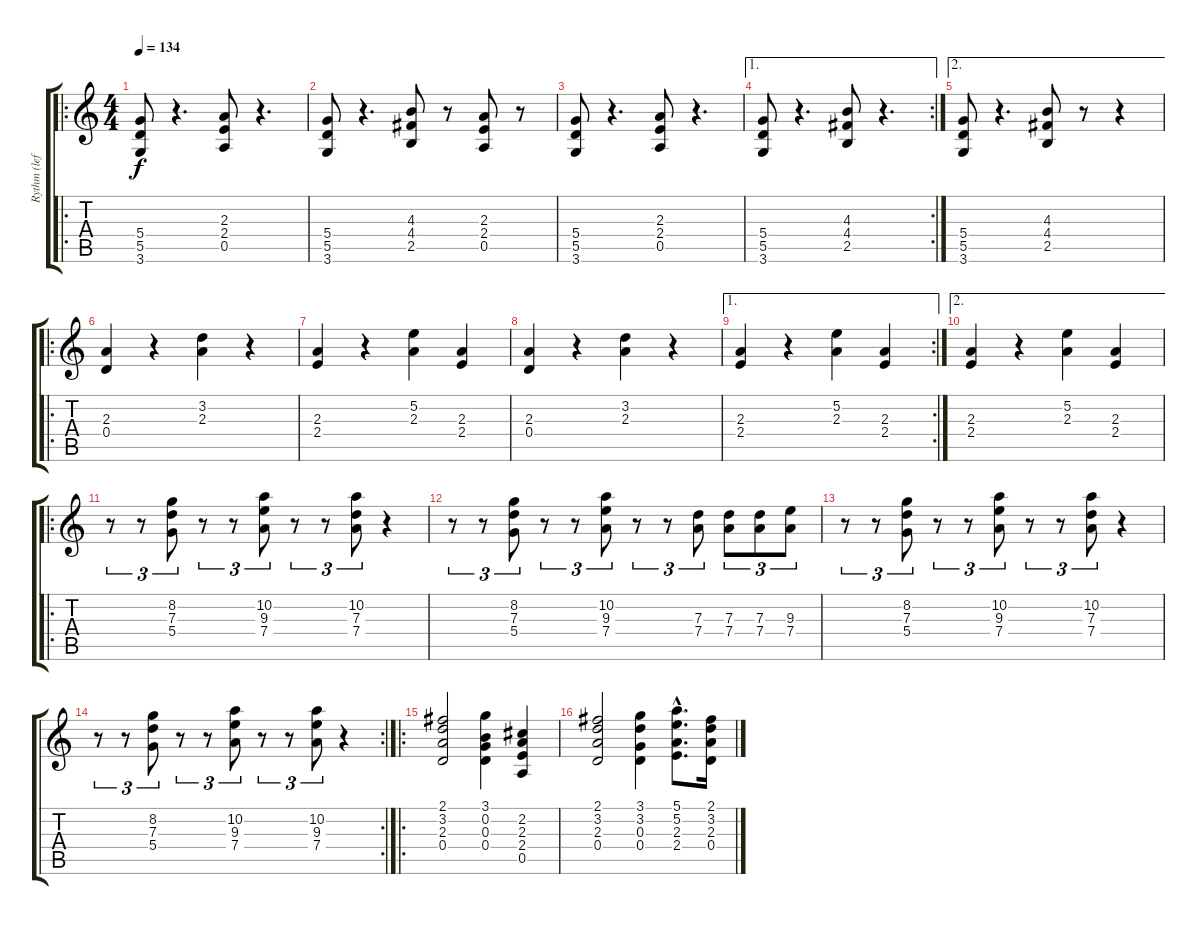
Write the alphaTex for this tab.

\track ("Rythm (left ch)" "Rythm (lef") {instrument acousticguitarsteel}
\staff {score tabs}
\tuning (E4 B3 G3 D3 A2 E2) {hide}
\ro
\ts (4 4)
\tempo 134
\clef g2
\ks c
(5.4 5.5 3.6).8{dy f volume 11} r.4{d} (2.3 2.4 0.5).8 r.4{d} |
(5.4 5.5 3.6).8 r.4{d} (4.3 4.4 2.5).8 r.8 (2.3 2.4 0.5).8 r.8 |
(5.4 5.5 3.6).8 r.4{d} (2.3 2.4 0.5).8 r.4{d} |
\ae 1
\rc 2
(5.4 5.5 3.6).8 r.4{d} (4.3 4.4 2.5).8 r.4{d} |
\ae 2
(5.4 5.5 3.6).8 r.4{d} (4.3 4.4 2.5).8 r.8 r.4 |
\ro
(2.3 0.4).4 r.4 (3.2 2.3).4 r.4 |
(2.3 2.4).4 r.4 (5.2 2.3).4 (2.3 2.4).4 |
(2.3 0.4).4 r.4 (3.2 2.3).4 r.4 |
\ae 1
\rc 2
(2.3 2.4).4 r.4 (5.2 2.3).4 (2.3 2.4).4 |
\ae 2
(2.3 2.4).4 r.4 (5.2 2.3).4 (2.3 2.4).4 |
\ro
r.8{tu (3 2) volume 8} r.8{tu (3 2)} (8.2 7.3 5.4).8{tu (3 2)} r.8{tu (3 2)} r.8{tu (3 2)} (10.2 9.3 7.4).8{tu (3 2)} r.8{tu (3 2)} r.8{tu (3 2)} (10.2 7.3 7.4).8{tu (3 2)} r.4 |
r.8{tu (3 2)} r.8{tu (3 2)} (8.2 7.3 5.4).8{tu (3 2)} r.8{tu (3 2)} r.8{tu (3 2)} (10.2 9.3 7.4).8{tu (3 2)} r.8{tu (3 2)} r.8{tu (3 2)} (7.3 7.4).8{tu (3 2)} (7.3 7.4).8{tu (3 2)} (7.3 7.4).8{tu (3 2)} (9.3 7.4).8{tu (3 2)} |
r.8{tu (3 2)} r.8{tu (3 2)} (8.2 7.3 5.4).8{tu (3 2)} r.8{tu (3 2)} r.8{tu (3 2)} (10.2 9.3 7.4).8{tu (3 2)} r.8{tu (3 2)} r.8{tu (3 2)} (10.2 7.3 7.4).8{tu (3 2)} r.4 |
\rc 2
r.8{tu (3 2)} r.8{tu (3 2)} (8.2 7.3 5.4).8{tu (3 2)} r.8{tu (3 2)} r.8{tu (3 2)} (10.2 9.3 7.4).8{tu (3 2)} r.8{tu (3 2)} r.8{tu (3 2)} (10.2 9.3 7.4).8{tu (3 2)} r.4 |
\ro
(2.1 3.2 2.3 0.4).2{volume 11} (3.1 0.2 0.3 0.4).4 (2.2 2.3 2.4 0.5).4 |
(2.1 3.2 2.3 0.4).2 (3.1 3.2 0.3 0.4).4 (5.1{hac} 5.2{hac} 2.3{hac} 2.4{hac}).8{d} (2.1 3.2 2.3 0.4).16
